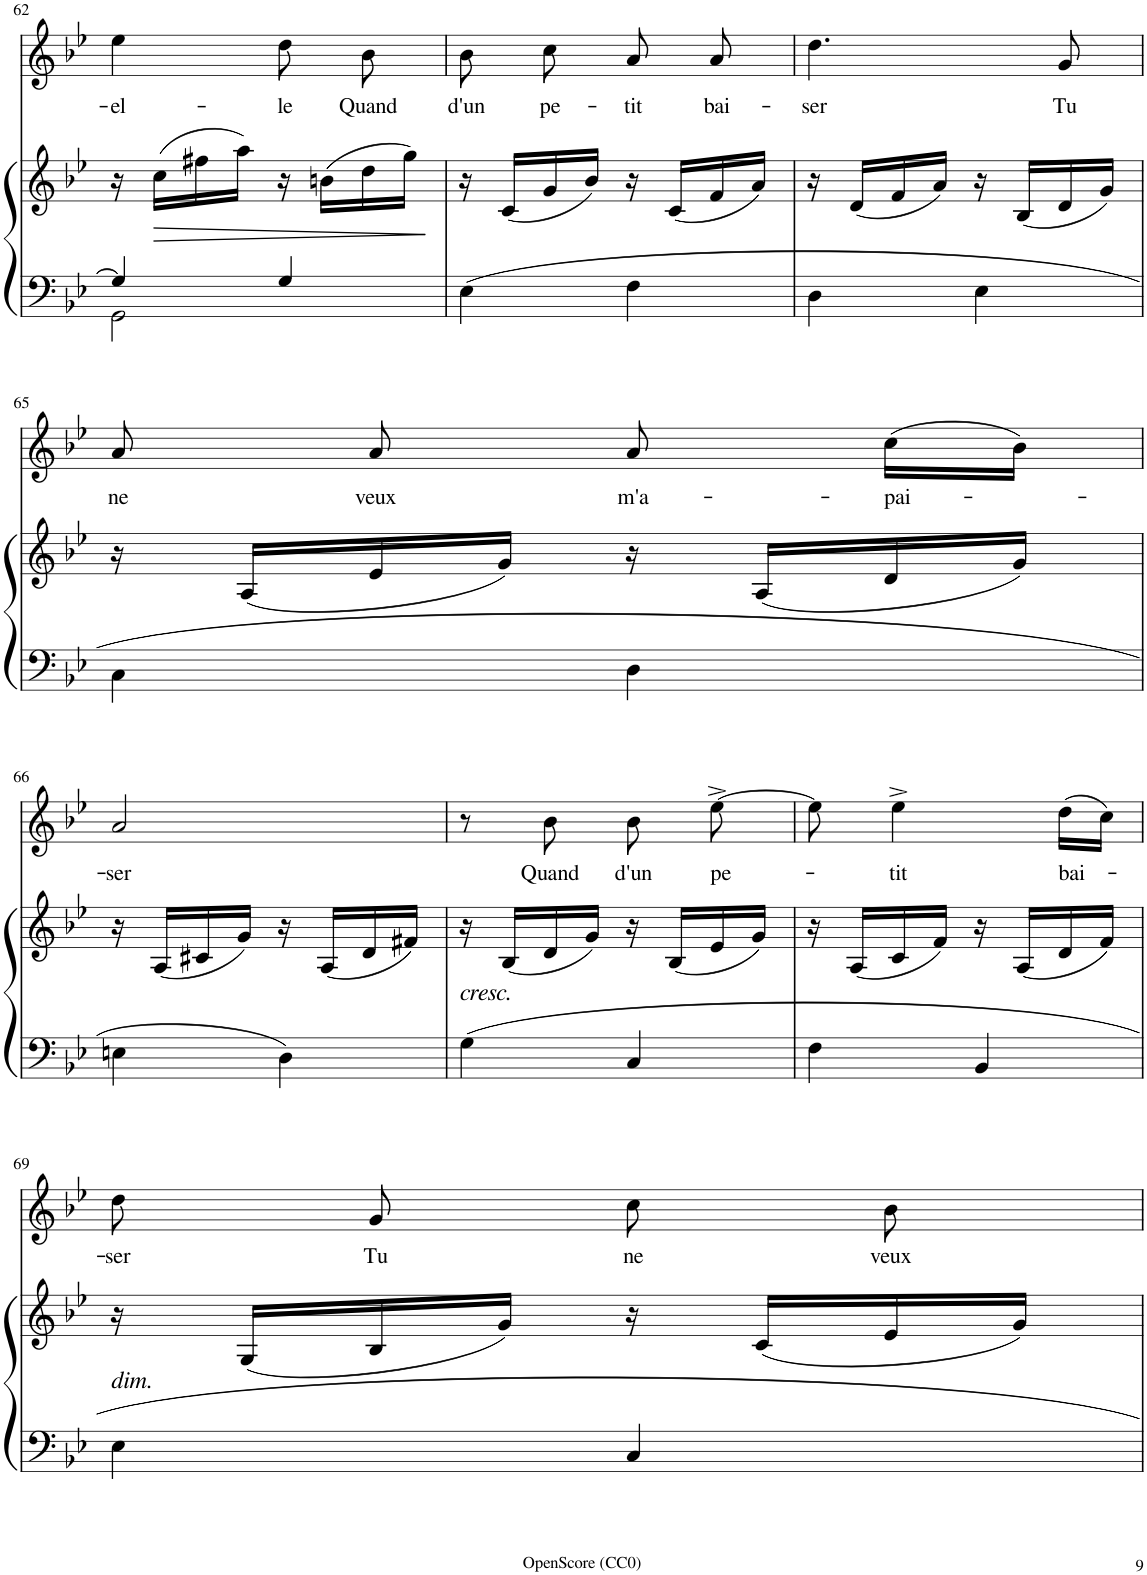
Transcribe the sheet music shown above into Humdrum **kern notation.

**kern	**kern	**dynam	**kern	**text
*part2	*part2	*part2	*part1	*part1
*staff3	*staff2	*staff2/3	*staff1	*staff1
*I"Piano	*	*	*I"Voice	*
*I'Pno	*	*	*	*
!!LO:PB:g=z
*clefF4	*clefG2	*	*clefG2	*
*k[b-e-]	*k[b-e-]	*	*k[b-e-]	*
*M2/4	*M2/4	*	*M2/4	*
=62	=62	=62	=62	=62
*^	*	*	*	*
!	!	!	!	!	!LO:LY:b
4G/]	2GG\	16r	.	4ee-\	-el-
!	!	!	!LO:HP:b	!	!
.	.	(16cc\LL	>	.	.
.	.	16ff#X\	.	.	.
.	.	16aa\JJ)	.	.	.
!	!	!	!	!	!LO:LY:b
4G/	.	16r	.	8dd\	-le
.	.	(16bn\LL	.	.	.
!	!	!	!	!	!LO:LY:b
.	.	16dd\	.	8b-\	Quand
.	.	16gg\JJ)	.	.	.
*v	*v	*	*	*	*
.	.	]	.	.
=63	=63	=63	=63	=63
!	!	!	!	!LO:LY:b
4E-\	16r	.	8b-\	d'un
.	(16c/LL	.	.	.
!	!	!	!	!LO:LY:b
.	16g/	.	8cc\	pe-
.	16b-/JJ)	.	.	.
!	!	!	!	!LO:LY:b
4F\	16r	.	8a/	-tit
.	(16c/LL	.	.	.
!	!	!	!	!LO:LY:b
.	16f/	.	8a/	bai-
.	16a/JJ)	.	.	.
=64	=64	=64	=64	=64
!	!	!	!	!LO:LY:b
4D\	16r	.	4.dd\	-ser
.	(16d/LL	.	.	.
.	16f/	.	.	.
.	16a/JJ)	.	.	.
4E-\	16r	.	.	.
.	(16B-/LL	.	.	.
!	!	!	!	!LO:LY:b
.	16d/	.	8g/	Tu
.	16g/JJ)	.	.	.
!!LO:LB:g=z
=65	=65	=65	=65	=65
!	!	!	!	!LO:LY:b
4C\	16r	.	8a/	ne
.	(16A/LL	.	.	.
!	!	!	!	!LO:LY:b
.	16e-/	.	8a/	veux
.	16g/JJ)	.	.	.
!	!	!	!	!LO:LY:b
4D\	16r	.	8a/	m'a-
.	(16A/LL	.	.	.
!	!	!	!	!LO:LY:b
.	16d/	.	(16cc\LL	-pai-
.	16g/JJ)	.	16b-\JJ)	.
!!LO:LB:g=z
=66	=66	=66	=66	=66
!	!	!	!	!LO:LY:b
4En\	16r	.	2a/	ser
.	(16A/LL	.	.	.
.	16c#X/	.	.	.
.	16g/JJ)	.	.	.
4D\	16r	.	.	.
.	(16A/LL	.	.	.
.	16d/	.	.	.
.	16f#X/JJ)	.	.	.
=67	=67	=67	=67	=67
!	!LO:TX:b:i:t=cresc.	!	!	!
4G\	16r	.	8r	.
.	(16B-/LL	.	.	.
!	!	!	!	!LO:LY:b
.	16d/	.	8b-\	Quand
.	16g/JJ)	.	.	.
!	!	!	!	!LO:LY:b
4C/	16r	.	8b-\	d'un
.	(16B-/LL	.	.	.
!	!	!	!	!LO:LY:b
.	16e-/	.	[8ee-^\	pe-
.	16g/JJ)	.	.	.
=68	=68	=68	=68	=68
4F\	16r	.	8ee-\]	.
.	(16A/LL	.	.	.
!	!	!	!	!LO:LY:b
.	16c/	.	4ee-^\	-tit
.	16f/JJ)	.	.	.
4BB-/	16r	.	.	.
.	(16A/LL	.	.	.
!	!	!	!	!LO:LY:b
.	16d/	.	(16dd\LL	bai-
.	16f/JJ)	.	16cc\JJ)	.
!!LO:LB:g=z
=69	=69	=69	=69	=69
!	!LO:TX:b:i:t=dim.	!	!	!
!	!	!	!	!LO:LY:b
4E-\	16r	.	8dd\	-ser
.	(16G/LL	.	.	.
!	!	!	!	!LO:LY:b
.	16B-/	.	8g/	Tu
.	16g/JJ)	.	.	.
!	!	!	!	!LO:LY:b
4C/	16r	.	8cc\	ne
.	(16c/LL	.	.	.
!	!	!	!	!LO:LY:b
.	16e-/	.	8b-\	veux
.	16g/JJ)	.	.	.
=	=	=	=	=
*-	*-	*-	*-	*-
